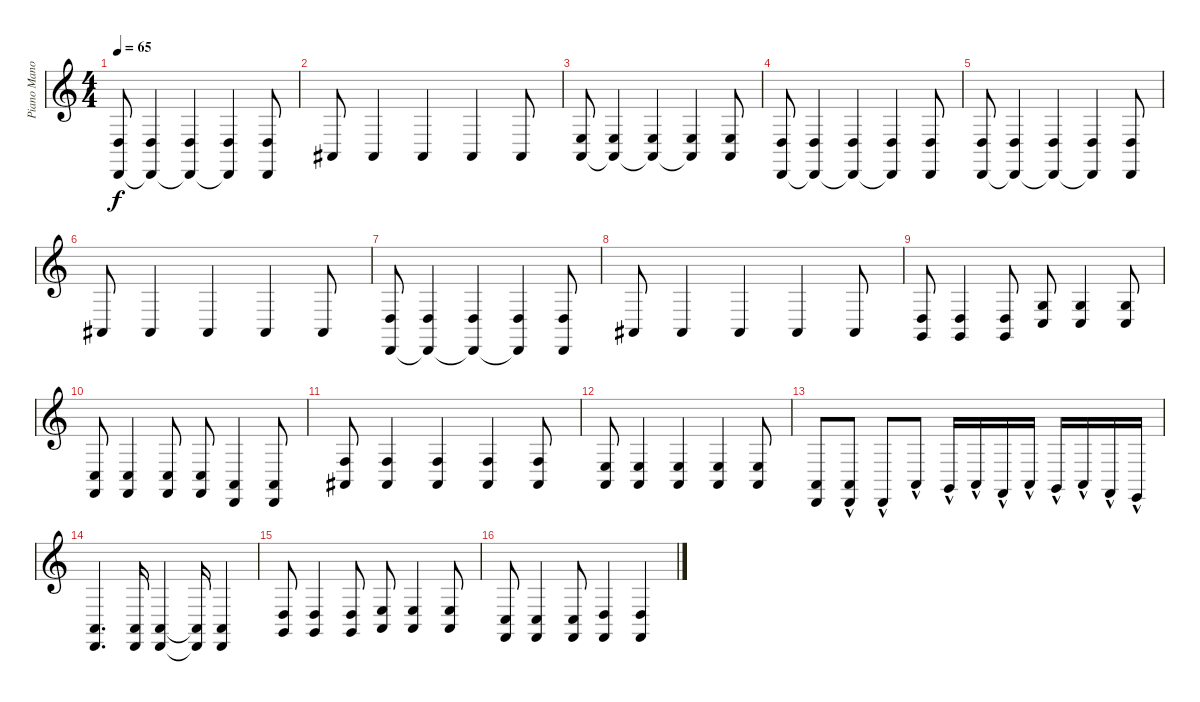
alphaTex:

\track ("Piano Mano Izquiera" "Piano Mano") {instrument acousticgrandpiano}
\staff {score}
\tuning (E4 B3 G3 D3 A2 E2 B1) {hide}
\ts (4 4)
\tempo 65
\clef g2
\ks c
(0.4 3.7).8{dy f} (0.4 3.7{t}).4 (0.4 3.7{t}).4 (0.4 3.7{t}).4 (0.4 3.7).8 |
1.5.8 1.5.4 1.5.4 1.5.4 1.5.8 |
(2.4 0.5).8 (2.4 0.5{t}).4 (2.4 0.5{t}).4 (2.4 0.5{t}).4 (2.4 0.5).8 |
(0.4 3.7).8 (0.4 3.7{t}).4 (0.4 3.7{t}).4 (0.4 3.7{t}).4 (0.4 3.7).8 |
(0.4 3.7).8 (0.4 3.7{t}).4 (0.4 3.7{t}).4 (0.4 3.7{t}).4 (0.4 3.7).8 |
1.5.8 1.5.4 1.5.4 1.5.4 1.5.8 |
(0.4 3.7).8 (0.4 3.7{t}).4 (0.4 3.7{t}).4 (0.4 3.7{t}).4 (0.4 3.7).8 |
1.5.8 1.5.4 1.5.4 1.5.4 1.5.8 |
(0.4 3.6).8 (0.4 3.6).4 (0.4 3.6).8 (0.3 3.5).8 (0.3 3.5).4 (0.3 3.5).8 |
(3.5 1.6).8 (3.5 1.6).4 (3.5 1.6).8 (3.5 1.6).8 (0.5 3.7).4 (0.5 3.7).8 |
(3.4 1.5).8 (3.4 1.5).4 (3.4 1.5).4 (3.4 1.5).4 (3.4 1.5).8 |
(2.4 0.5).8 (2.4 0.5).4 (2.4 0.5).4 (2.4 0.5).4 (2.4 0.5).8 |
(0.5 3.7).8 (0.5{hac} 3.7).8 3.7{hac}.8 0.5{hac}.8 3.6{hac}.16 0.5{hac}.16 1.6{hac}.16 0.5{hac}.16 3.6{hac}.16 0.5{hac}.16 1.6{hac}.16 0.6{hac}.16 |
(0.5 3.7).4{d} (0.5 3.7).16 (0.5 3.7).4 (0.5{t} 3.7{t}).16 (0.5 3.7).4 |
(0.4 3.6).8 (0.4 3.6).4 (0.4 3.6).8 (2.4 0.5).8 (2.4 0.5).4 (2.4 0.5).8 |
(3.5 1.6).8 (3.5 1.6).4 (3.5 1.6).8 (0.4 1.6).4 (0.4 1.6).4
